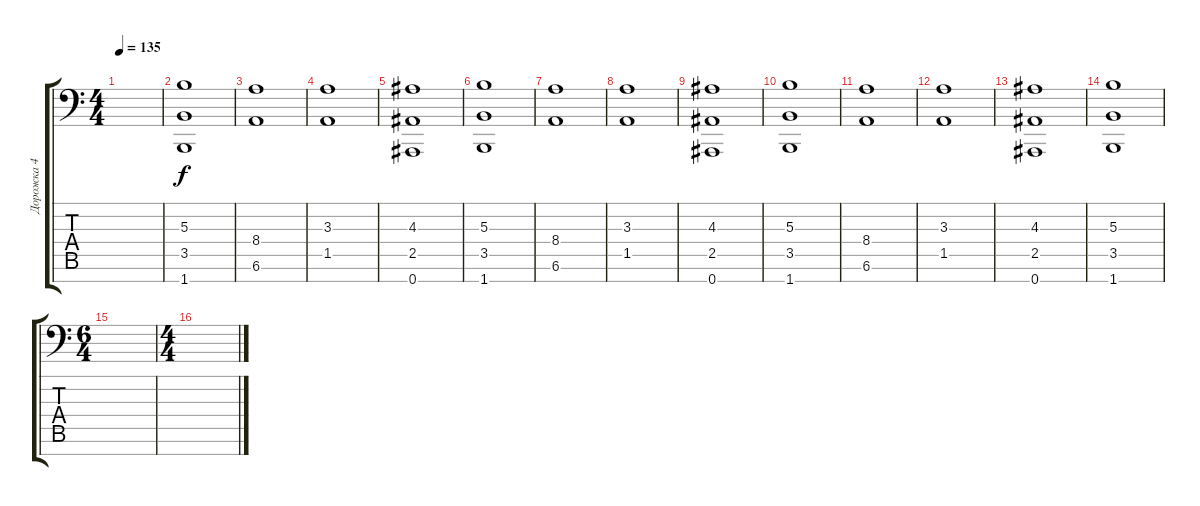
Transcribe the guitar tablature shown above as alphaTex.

\track ("Дорожка 4" "Дорожка 4") {instrument choiraahs}
\staff {score tabs}
\tuning (Eb4 Bb3 Gb3 Db3 Ab2 Eb2 Bb1) {hide}
\ts (4 4)
\tempo 135
\clef f4
\ks c
|
(5.3 3.5 1.7).1 |
(8.4 6.6).1 |
(3.3 1.5).1 |
(4.3 2.5 0.7).1 |
(5.3 3.5 1.7).1 |
(8.4 6.6).1 |
(3.3 1.5).1 |
(4.3 2.5 0.7).1 |
(5.3 3.5 1.7).1 |
(8.4 6.6).1 |
(3.3 1.5).1 |
(4.3 2.5 0.7).1 |
(5.3 3.5 1.7).1 |
\ts (6 4)
|
\ts (4 4)
